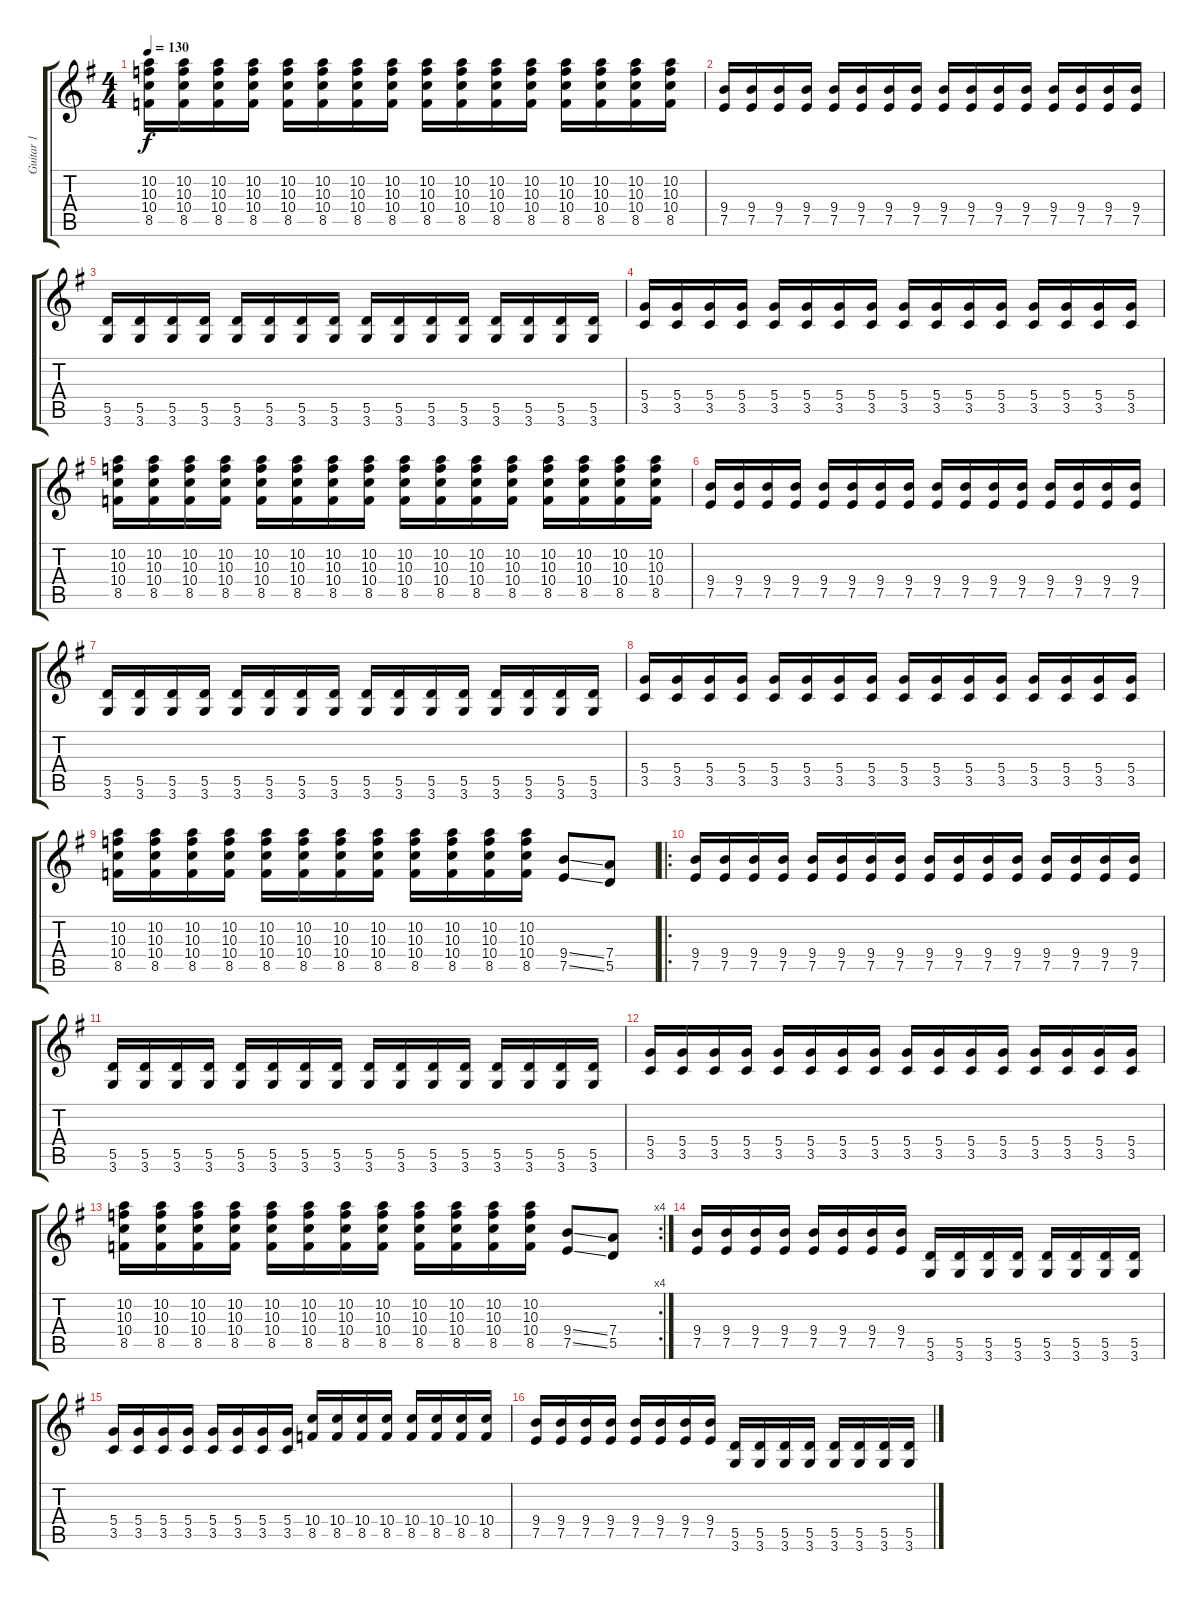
\track ("Guitar 1" "Guitar 1") {instrument distortionguitar}
\staff {score tabs}
\tuning (E4 B3 G3 D3 A2 E2) {hide}
\ts (4 4)
\tempo 130
\clef g2
\ks g
(10.2 10.3 10.4 8.5).16{dy f} (10.2 10.3 10.4 8.5).16 (10.2 10.3 10.4 8.5).16 (10.2 10.3 10.4 8.5).16 (10.2 10.3 10.4 8.5).16 (10.2 10.3 10.4 8.5).16 (10.2 10.3 10.4 8.5).16 (10.2 10.3 10.4 8.5).16 (10.2 10.3 10.4 8.5).16 (10.2 10.3 10.4 8.5).16 (10.2 10.3 10.4 8.5).16 (10.2 10.3 10.4 8.5).16 (10.2 10.3 10.4 8.5).16 (10.2 10.3 10.4 8.5).16 (10.2 10.3 10.4 8.5).16 (10.2 10.3 10.4 8.5).16 |
(9.4 7.5).16 (9.4 7.5).16 (9.4 7.5).16 (9.4 7.5).16 (9.4 7.5).16 (9.4 7.5).16 (9.4 7.5).16 (9.4 7.5).16 (9.4 7.5).16 (9.4 7.5).16 (9.4 7.5).16 (9.4 7.5).16 (9.4 7.5).16 (9.4 7.5).16 (9.4 7.5).16 (9.4 7.5).16 |
(5.5 3.6).16 (5.5 3.6).16 (5.5 3.6).16 (5.5 3.6).16 (5.5 3.6).16 (5.5 3.6).16 (5.5 3.6).16 (5.5 3.6).16 (5.5 3.6).16 (5.5 3.6).16 (5.5 3.6).16 (5.5 3.6).16 (5.5 3.6).16 (5.5 3.6).16 (5.5 3.6).16 (5.5 3.6).16 |
(5.4 3.5).16 (5.4 3.5).16 (5.4 3.5).16 (5.4 3.5).16 (5.4 3.5).16 (5.4 3.5).16 (5.4 3.5).16 (5.4 3.5).16 (5.4 3.5).16 (5.4 3.5).16 (5.4 3.5).16 (5.4 3.5).16 (5.4 3.5).16 (5.4 3.5).16 (5.4 3.5).16 (5.4 3.5).16 |
(10.2 10.3 10.4 8.5).16 (10.2 10.3 10.4 8.5).16 (10.2 10.3 10.4 8.5).16 (10.2 10.3 10.4 8.5).16 (10.2 10.3 10.4 8.5).16 (10.2 10.3 10.4 8.5).16 (10.2 10.3 10.4 8.5).16 (10.2 10.3 10.4 8.5).16 (10.2 10.3 10.4 8.5).16 (10.2 10.3 10.4 8.5).16 (10.2 10.3 10.4 8.5).16 (10.2 10.3 10.4 8.5).16 (10.2 10.3 10.4 8.5).16 (10.2 10.3 10.4 8.5).16 (10.2 10.3 10.4 8.5).16 (10.2 10.3 10.4 8.5).16 |
(9.4 7.5).16 (9.4 7.5).16 (9.4 7.5).16 (9.4 7.5).16 (9.4 7.5).16 (9.4 7.5).16 (9.4 7.5).16 (9.4 7.5).16 (9.4 7.5).16 (9.4 7.5).16 (9.4 7.5).16 (9.4 7.5).16 (9.4 7.5).16 (9.4 7.5).16 (9.4 7.5).16 (9.4 7.5).16 |
(5.5 3.6).16 (5.5 3.6).16 (5.5 3.6).16 (5.5 3.6).16 (5.5 3.6).16 (5.5 3.6).16 (5.5 3.6).16 (5.5 3.6).16 (5.5 3.6).16 (5.5 3.6).16 (5.5 3.6).16 (5.5 3.6).16 (5.5 3.6).16 (5.5 3.6).16 (5.5 3.6).16 (5.5 3.6).16 |
(5.4 3.5).16 (5.4 3.5).16 (5.4 3.5).16 (5.4 3.5).16 (5.4 3.5).16 (5.4 3.5).16 (5.4 3.5).16 (5.4 3.5).16 (5.4 3.5).16 (5.4 3.5).16 (5.4 3.5).16 (5.4 3.5).16 (5.4 3.5).16 (5.4 3.5).16 (5.4 3.5).16 (5.4 3.5).16 |
(10.2 10.3 10.4 8.5).16 (10.2 10.3 10.4 8.5).16 (10.2 10.3 10.4 8.5).16 (10.2 10.3 10.4 8.5).16 (10.2 10.3 10.4 8.5).16 (10.2 10.3 10.4 8.5).16 (10.2 10.3 10.4 8.5).16 (10.2 10.3 10.4 8.5).16 (10.2 10.3 10.4 8.5).16 (10.2 10.3 10.4 8.5).16 (10.2 10.3 10.4 8.5).16 (10.2 10.3 10.4 8.5).16 (9.4{ss} 7.5{ss}).8 (7.4 5.5).8 |
\ro
(9.4 7.5).16 (9.4 7.5).16 (9.4 7.5).16 (9.4 7.5).16 (9.4 7.5).16 (9.4 7.5).16 (9.4 7.5).16 (9.4 7.5).16 (9.4 7.5).16 (9.4 7.5).16 (9.4 7.5).16 (9.4 7.5).16 (9.4 7.5).16 (9.4 7.5).16 (9.4 7.5).16 (9.4 7.5).16 |
(5.5 3.6).16 (5.5 3.6).16 (5.5 3.6).16 (5.5 3.6).16 (5.5 3.6).16 (5.5 3.6).16 (5.5 3.6).16 (5.5 3.6).16 (5.5 3.6).16 (5.5 3.6).16 (5.5 3.6).16 (5.5 3.6).16 (5.5 3.6).16 (5.5 3.6).16 (5.5 3.6).16 (5.5 3.6).16 |
(5.4 3.5).16 (5.4 3.5).16 (5.4 3.5).16 (5.4 3.5).16 (5.4 3.5).16 (5.4 3.5).16 (5.4 3.5).16 (5.4 3.5).16 (5.4 3.5).16 (5.4 3.5).16 (5.4 3.5).16 (5.4 3.5).16 (5.4 3.5).16 (5.4 3.5).16 (5.4 3.5).16 (5.4 3.5).16 |
\rc 4
(10.2 10.3 10.4 8.5).16 (10.2 10.3 10.4 8.5).16 (10.2 10.3 10.4 8.5).16 (10.2 10.3 10.4 8.5).16 (10.2 10.3 10.4 8.5).16 (10.2 10.3 10.4 8.5).16 (10.2 10.3 10.4 8.5).16 (10.2 10.3 10.4 8.5).16 (10.2 10.3 10.4 8.5).16 (10.2 10.3 10.4 8.5).16 (10.2 10.3 10.4 8.5).16 (10.2 10.3 10.4 8.5).16 (9.4{ss} 7.5{ss}).8 (7.4 5.5).8 |
(9.4 7.5).16 (9.4 7.5).16 (9.4 7.5).16 (9.4 7.5).16 (9.4 7.5).16 (9.4 7.5).16 (9.4 7.5).16 (9.4 7.5).16 (5.5 3.6).16 (5.5 3.6).16 (5.5 3.6).16 (5.5 3.6).16 (5.5 3.6).16 (5.5 3.6).16 (5.5 3.6).16 (5.5 3.6).16 |
(5.4 3.5).16 (5.4 3.5).16 (5.4 3.5).16 (5.4 3.5).16 (5.4 3.5).16 (5.4 3.5).16 (5.4 3.5).16 (5.4 3.5).16 (10.4 8.5).16 (10.4 8.5).16 (10.4 8.5).16 (10.4 8.5).16 (10.4 8.5).16 (10.4 8.5).16 (10.4 8.5).16 (10.4 8.5).16 |
(9.4 7.5).16 (9.4 7.5).16 (9.4 7.5).16 (9.4 7.5).16 (9.4 7.5).16 (9.4 7.5).16 (9.4 7.5).16 (9.4 7.5).16 (5.5 3.6).16 (5.5 3.6).16 (5.5 3.6).16 (5.5 3.6).16 (5.5 3.6).16 (5.5 3.6).16 (5.5 3.6).16 (5.5 3.6).16
